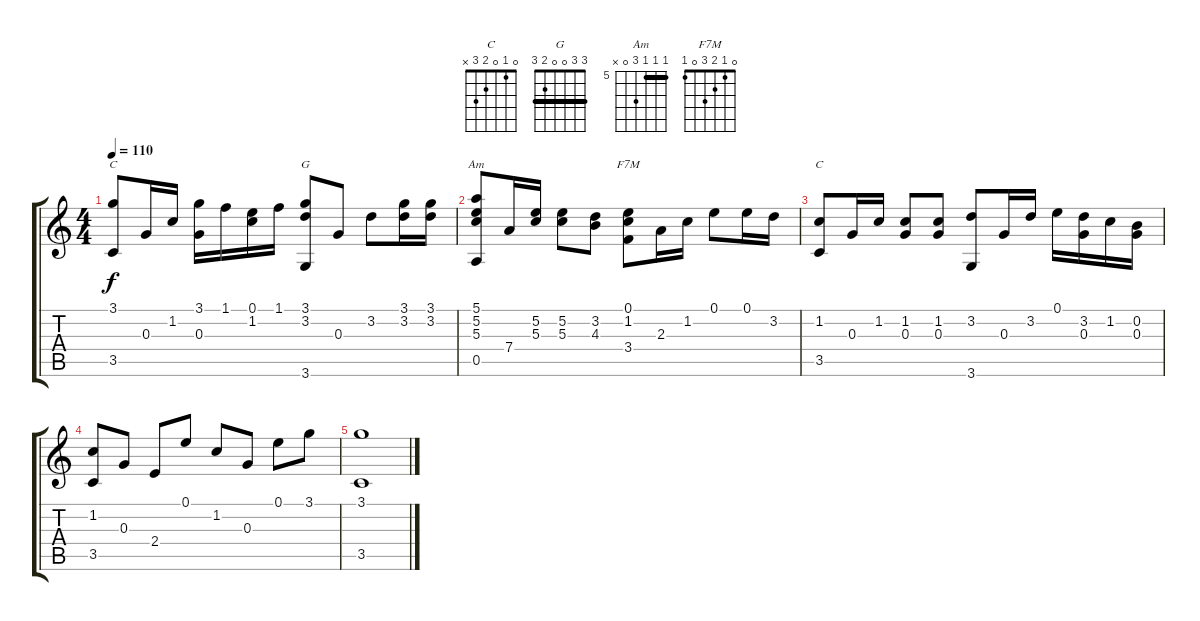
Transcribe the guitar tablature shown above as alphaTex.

\track "" {instrument acousticguitarnylon}
\staff {score tabs}
\tuning (E4 B3 G3 D3 A2 E2) {hide}
\chord ("C" 3 1 0 2 3 x)
\chord ("G" 3 3 0 0 2 3) {barre 3}
\chord ("Am" 5 5 5 7 0 x) {firstfret 5 barre 5}
\chord ("F7M" 0 1 2 3 0 1)
\chord ("C" 0 1 0 2 3 x)
\ts (4 4)
\tempo 110
\clef g2
\ks c
(3.1 3.5).8{ch "C" dy f} 0.3.16 1.2.16 (3.1 0.3).16 1.1.16 (0.1 1.2).16 1.1.16 (3.1 3.2 3.6).8{ch "G"} 0.3.8 3.2.8 (3.1 3.2).16 (3.1 3.2).16 |
(5.1 5.2 5.3 0.5).8{ch "Am"} 7.4.16 (5.2 5.3).16 (5.2 5.3).8 (3.2 4.3).8 (0.1 1.2 3.4).8{ch "F7M"} 2.3.16 1.2.16 0.1.8 0.1.16 3.2.16 |
(1.2 3.5).8{ch "C"} 0.3.16 1.2.16 (1.2 0.3).8 (1.2 0.3).8 (3.2 3.6).8 0.3.16 3.2.16 0.1.16 (3.2 0.3).16 1.2.16 (0.2 0.3).16 |
(1.2 3.5).8 0.3.8 2.4.8 0.1.8 1.2.8 0.3.8 0.1.8 3.1.8 |
(3.1 3.5).1
